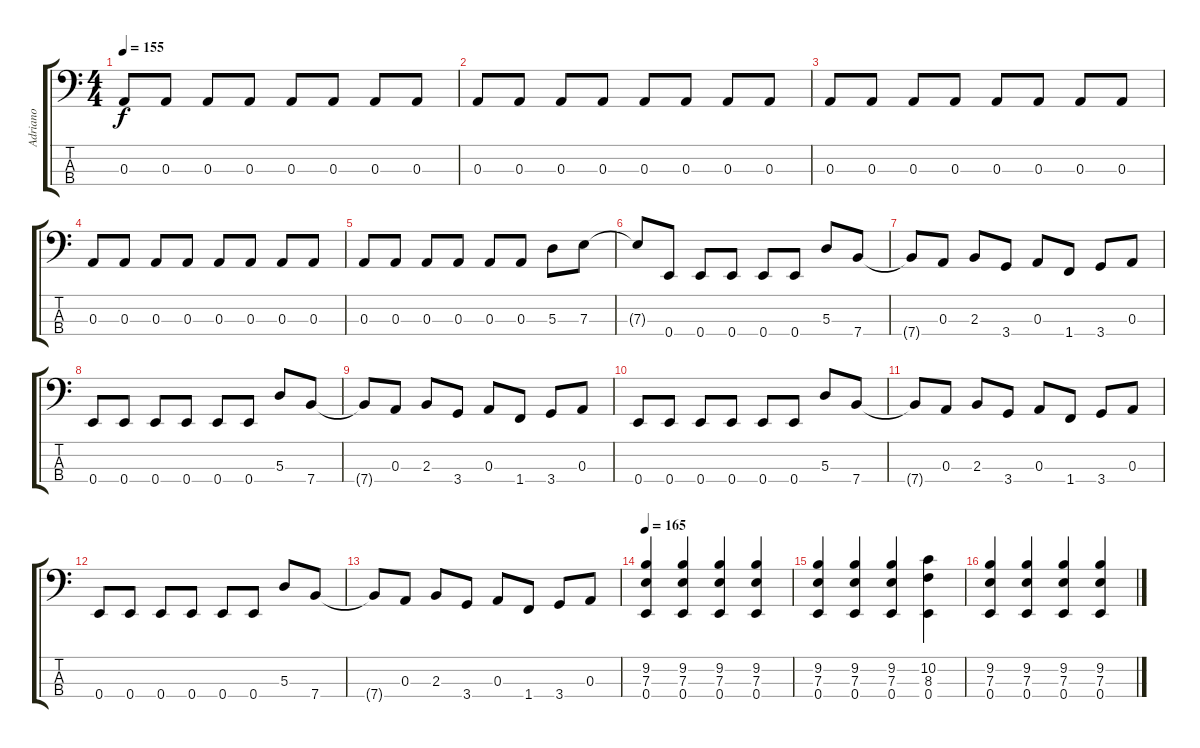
\track ("Adriano" "Adriano") {instrument slapbass2}
\staff {score tabs}
\tuning (G2 D2 A1 E1) {hide}
\ts (4 4)
\tempo 155
\clef f4
\ks c
0.3.8{dy f} 0.3.8 0.3.8 0.3.8 0.3.8 0.3.8 0.3.8 0.3.8 |
0.3.8 0.3.8 0.3.8 0.3.8 0.3.8 0.3.8 0.3.8 0.3.8 |
0.3.8 0.3.8 0.3.8 0.3.8 0.3.8 0.3.8 0.3.8 0.3.8 |
0.3.8 0.3.8 0.3.8 0.3.8 0.3.8 0.3.8 0.3.8 0.3.8 |
0.3.8 0.3.8 0.3.8 0.3.8 0.3.8 0.3.8 5.3.8 7.3.8 |
7.3{t}.8 0.4.8 0.4.8 0.4.8 0.4.8 0.4.8 5.3.8 7.4.8 |
7.4{t}.8 0.3.8 2.3.8 3.4.8 0.3.8 1.4.8 3.4.8 0.3.8 |
0.4.8 0.4.8 0.4.8 0.4.8 0.4.8 0.4.8 5.3.8 7.4.8 |
7.4{t}.8 0.3.8 2.3.8 3.4.8 0.3.8 1.4.8 3.4.8 0.3.8 |
0.4.8 0.4.8 0.4.8 0.4.8 0.4.8 0.4.8 5.3.8 7.4.8 |
7.4{t}.8 0.3.8 2.3.8 3.4.8 0.3.8 1.4.8 3.4.8 0.3.8 |
0.4.8 0.4.8 0.4.8 0.4.8 0.4.8 0.4.8 5.3.8 7.4.8 |
7.4{t}.8 0.3.8 2.3.8 3.4.8 0.3.8 1.4.8 3.4.8 0.3.8 |
\tempo 165
(9.2 7.3 0.4).4 (9.2 7.3 0.4).4 (9.2 7.3 0.4).4 (9.2 7.3 0.4).4 |
(9.2 7.3 0.4).4 (9.2 7.3 0.4).4 (9.2 7.3 0.4).4 (10.2 8.3 0.4).4 |
(9.2 7.3 0.4).4 (9.2 7.3 0.4).4 (9.2 7.3 0.4).4 (9.2 7.3 0.4).4
